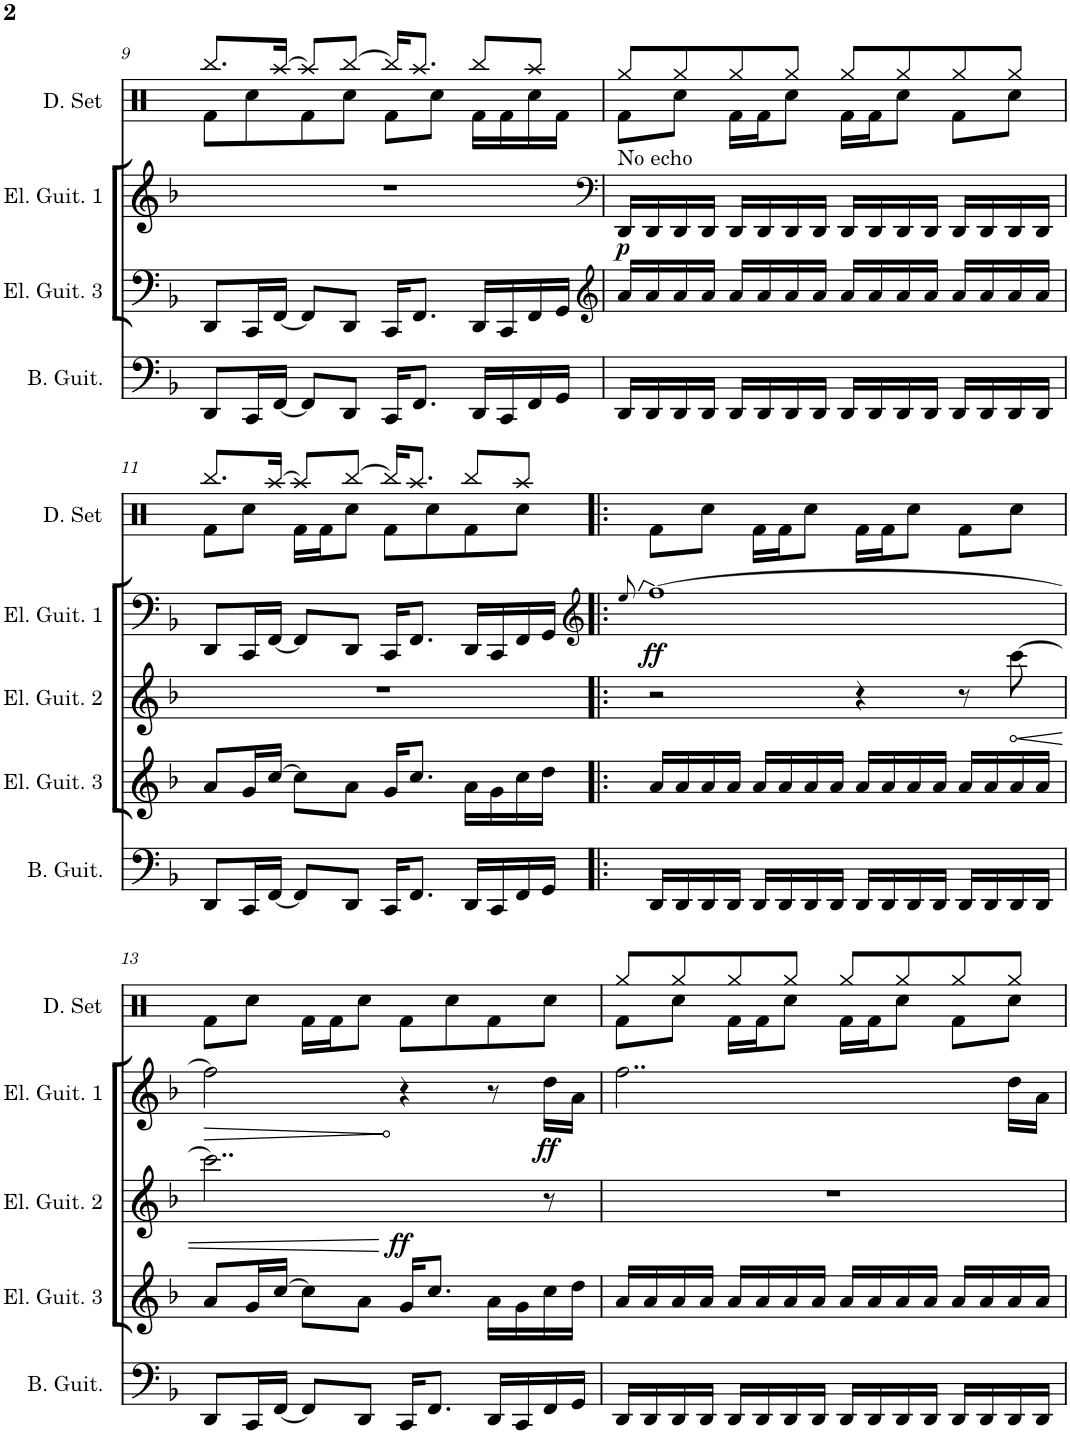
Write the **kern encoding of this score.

**kern	**kern	**kern	**dynam	**kern	**dynam	**kern	**dynam	**kern
*part6	*part5	*part4	*part4	*part3	*part3	*part2	*part2	*part1
*staff6	*staff5	*staff4	*staff4	*staff3	*staff3	*staff2	*staff2	*staff1
*I"Bass Guitar	*I"Electric Guitar 3	*I"Electric Guitar 2	*	*I"Electric Guitar 1 Bends	*	*I"Electric Guitar 1	*	*I"Horn
*I'B. Guit.	*I'El. Guit. 3	*I'El. Guit. 2	*	*I'Elec Gtr	*	*I'El. Guit. 1	*	*I'Hn.
!!LO:PB:g=z
*clefF4	*clefF4	*clefG2	*	*clefG2	*	*clefG2	*	*clefF4
*	*	*	*	*	*	*	*	*Trd4c7
*k[b-]	*k[b-]	*k[b-]	*	*k[b-]	*	*k[b-]	*	*k[b-]
*M4/4	*M4/4	*M4/4	*	*M4/4	*	*M4/4	*	*M4/4
*met(c)	*met(c)	*met(c)	*	*met(c)	*	*met(c)	*	*met(c)
=9	=9	=9	=9	=9	=9	=9	=9	=9
8DD/L	8DD/L	1r	.	1r	.	1r	.	1r
16CC/L	16CC/L	.	.	.	.	.	.	.
[16FF/JJ	[16FF/JJ	.	.	.	.	.	.	.
8FF/L]	8FF/L]	.	.	.	.	.	.	.
8DD/J	8DD/J	.	.	.	.	.	.	.
16CC/KL	16CC/KL	.	.	.	.	.	.	.
8.FF/J	8.FF/J	.	.	.	.	.	.	.
16DD/LL	16DD/LL	.	.	.	.	.	.	.
16CC/	16CC/	.	.	.	.	.	.	.
16FF/	16FF/	.	.	.	.	.	.	.
16GG/JJ	16GG/JJ	.	.	.	.	.	.	.
=10	=10	=10	=10	=10	=10	=10	=10	=10
*	*clefG2	*	*	*	*	*clefF4	*	*
!	!	!	!	!	!	!LO:TX:a:t=No echo	!	!
!	!	!	!	!	!	!	!LO:DY:b	!
16DD/LL	16a/LL	1r	.	1r	.	16DD/LL	p	1r
16DD/	16a/	.	.	.	.	16DD/	.	.
16DD/	16a/	.	.	.	.	16DD/	.	.
16DD/JJ	16a/JJ	.	.	.	.	16DD/JJ	.	.
16DD/LL	16a/LL	.	.	.	.	16DD/LL	.	.
16DD/	16a/	.	.	.	.	16DD/	.	.
16DD/	16a/	.	.	.	.	16DD/	.	.
16DD/JJ	16a/JJ	.	.	.	.	16DD/JJ	.	.
16DD/LL	16a/LL	.	.	.	.	16DD/LL	.	.
16DD/	16a/	.	.	.	.	16DD/	.	.
16DD/	16a/	.	.	.	.	16DD/	.	.
16DD/JJ	16a/JJ	.	.	.	.	16DD/JJ	.	.
16DD/LL	16a/LL	.	.	.	.	16DD/LL	.	.
16DD/	16a/	.	.	.	.	16DD/	.	.
16DD/	16a/	.	.	.	.	16DD/	.	.
16DD/JJ	16a/JJ	.	.	.	.	16DD/JJ	.	.
!!LO:LB:g=z
=11	=11	=11	=11	=11	=11	=11	=11	=11
8DD/L	8a/L	1r	.	1r	.	8DD/L	.	1r
16CC/L	16g/L	.	.	.	.	16CC/L	.	.
[16FF/JJ	[16cc/JJ	.	.	.	.	[16FF/JJ	.	.
8FF/L]	8cc\L]	.	.	.	.	8FF/L]	.	.
8DD/J	8a\J	.	.	.	.	8DD/J	.	.
16CC/KL	16g/KL	.	.	.	.	16CC/KL	.	.
8.FF/J	8.cc/J	.	.	.	.	8.FF/J	.	.
16DD/LL	16a\LL	.	.	.	.	16DD/LL	.	.
16CC/	16g\	.	.	.	.	16CC/	.	.
16FF/	16cc\	.	.	.	.	16FF/	.	.
16GG/JJ	16dd\JJ	.	.	.	.	16GG/JJ	.	.
=12!|:	=12!|:	=12!|:	=12!|:	=12!|:	=12!|:	=12!|:	=12!|:	=12!|:
.	.	.	.	8qee	.	.	.	.
*	*	*	*	*	*	*clefG2	*	*
.	.	.	.	.	.	8qee/	.	.
!	!	!	!	!	!LO:DY:b	!	!LO:DY:b	!
16DD/LL	16a/LL	2r	.	[1ff	fff	[1ff	ff	1r
16DD/	16a/	.	.	.	.	.	.	.
16DD/	16a/	.	.	.	.	.	.	.
16DD/JJ	16a/JJ	.	.	.	.	.	.	.
16DD/LL	16a/LL	.	.	.	.	.	.	.
16DD/	16a/	.	.	.	.	.	.	.
16DD/	16a/	.	.	.	.	.	.	.
16DD/JJ	16a/JJ	.	.	.	.	.	.	.
16DD/LL	16a/LL	4r	.	.	.	.	.	.
16DD/	16a/	.	.	.	.	.	.	.
16DD/	16a/	.	.	.	.	.	.	.
16DD/JJ	16a/JJ	.	.	.	.	.	.	.
16DD/LL	16a/LL	8r	.	.	.	.	.	.
16DD/	16a/	.	.	.	.	.	.	.
!	!	!	!LO:HP:b	!	!	!	!	!
16DD/	16a/	[8ccc\	<	.	.	.	.	.
16DD/JJ	16a/JJ	.	.	.	.	.	.	.
!!LO:LB:g=z
=13	=13	=13	=13	=13	=13	=13	=13	=13
!	!	!	!	!	!LO:HP:b	!	!LO:HP:b	!
*	*	*^	*	*	*	*	*	*
8DD/L	8a/L	2..ccc\]	2ryy	.	2ff]	>	2ff\]	>	1r
16CC/L	16g/L	.	.	.	.	.	.	.	.
[16FF/JJ	[16cc/JJ	.	.	.	.	.	.	.	.
8FF/L]	8cc\L]	.	.	.	.	.	.	.	.
8DD/J	8a\J	.	.	.	.	.	.	.	.
!	!	!	!	!LO:DY:b	!	!	!	!	!
16CC/KL	16g/KL	.	2ryy	ff	2r	]	4r	]	.
8.FF/J	8.cc/J	.	.	.	.	.	.	.	.
16DD/LL	16a\LL	.	.	.	.	.	8r	.	.
16CC/	16g\	.	.	.	.	.	.	.	.
!	!	!	!	!	!	!	!	!LO:DY:b	!
16FF/	16cc\	8r	.	[	.	.	16dd\LL	ff	.
16GG/JJ	16dd\JJ	.	.	.	.	.	16a\JJ	.	.
*	*	*v	*v	*	*	*	*	*	*
=14	=14	=14	=14	=14	=14	=14	=14	=14
16DD/LL	16a/LL	1r	.	1r	.	2..ff\	.	1r
16DD/	16a/	.	.	.	.	.	.	.
16DD/	16a/	.	.	.	.	.	.	.
16DD/JJ	16a/JJ	.	.	.	.	.	.	.
16DD/LL	16a/LL	.	.	.	.	.	.	.
16DD/	16a/	.	.	.	.	.	.	.
16DD/	16a/	.	.	.	.	.	.	.
16DD/JJ	16a/JJ	.	.	.	.	.	.	.
16DD/LL	16a/LL	.	.	.	.	.	.	.
16DD/	16a/	.	.	.	.	.	.	.
16DD/	16a/	.	.	.	.	.	.	.
16DD/JJ	16a/JJ	.	.	.	.	.	.	.
16DD/LL	16a/LL	.	.	.	.	.	.	.
16DD/	16a/	.	.	.	.	.	.	.
16DD/	16a/	.	.	.	.	16dd\LL	.	.
16DD/JJ	16a/JJ	.	.	.	.	16a\JJ	.	.
=	=	=	=	=	=	=	=	=
*-	*-	*-	*-	*-	*-	*-	*-	*-
